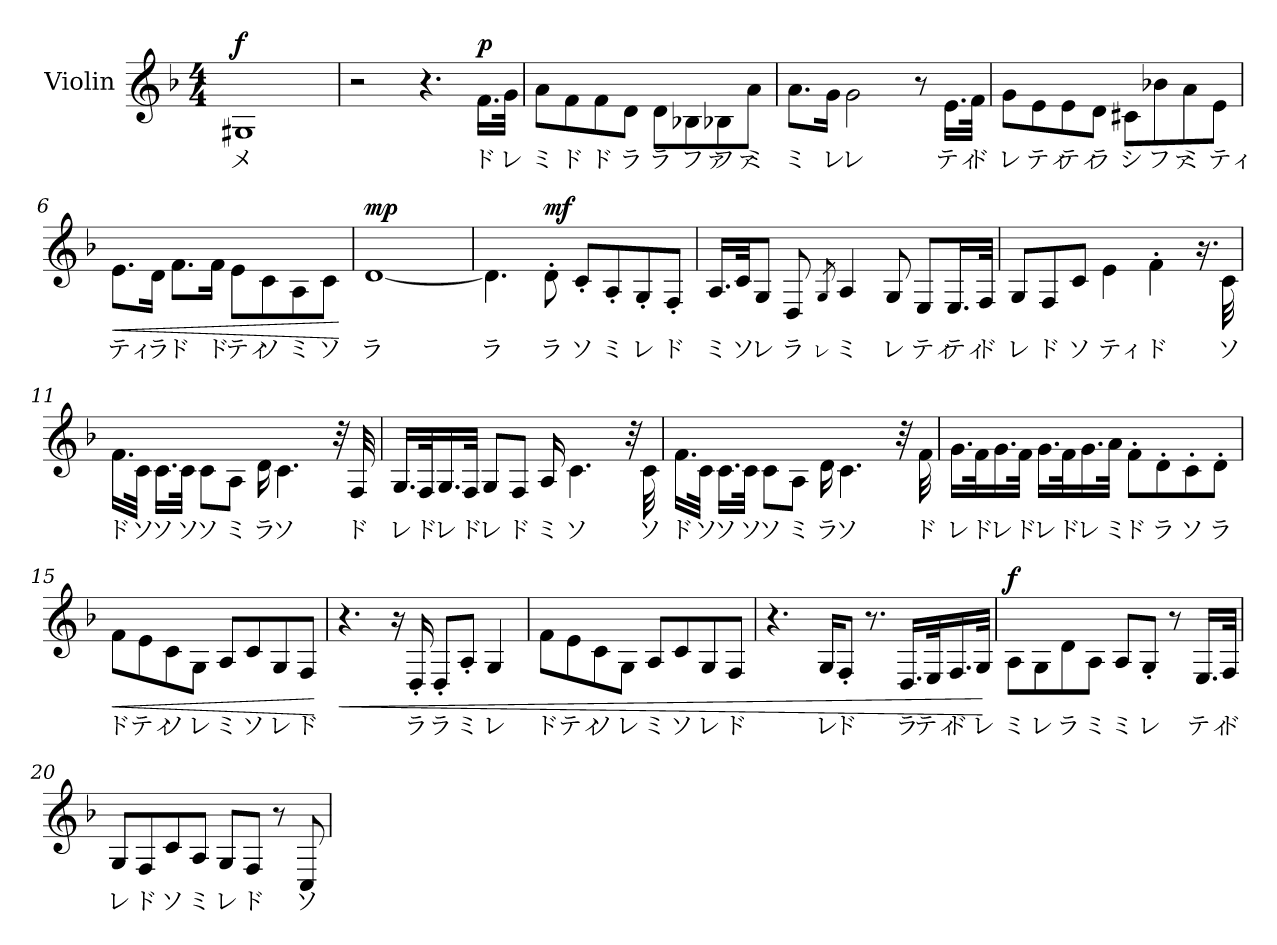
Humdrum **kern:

**kern	**text	**dynam
*part1	*part1	*part1
*staff1	*staff1	*staff1
*I"Violin	*	*
*I'Vln.	*	*
*clefG2	*	*
*k[b-]	*	*
*M4/4	*	*
*MM90	*	*
=1	=1	=1
!	!	!LO:DY:b
1G#X	メ	f
=2	=2	=2
2r	.	.
4.r	.	.
!	!	!LO:DY:b
16.f\LL	ド	p
32g\JJk	レ	.
=3	=3	=3
8a\L	ミ	.
8f\	ド	.
8f\	ド	.
8d\J	ラ	.
8d\L	ラ	.
8B-X\	ファ	.
8B-X\	ファ	.
8a\J	ミ	.
=4	=4	=4
8.a\L	ミ	.
16g\Jk	レ	.
2g\	レ	.
8r	.	.
16.e\LL	ティ	.
32f\JJk	ド	.
=5	=5	=5
8g\L	レ	.
8e\	ティ	.
8e\	ティ	.
8d\J	ラ	.
8c#X\L	シ	.
8b-X\	ファ	.
8a\	ミ	.
8e\J	ティ	.
!!LO:LB:g=z
=6	=6	=6
!	!	!LO:HP:b
8.e\L	ティ	<
16d\Jk	ラ	.
8.f\L	ド	.
16f\Jk	ド	.
8e\L	ティ	.
8c\	ソ	.
8A\	ミ	.
8c\J	ソ	.
.	.	[
=7	=7	=7
!	!	!LO:DY:b
[1d	ラ	mp
=8	=8	=8
4.d\]	ラ	.
!	!	!LO:DY:b
8d'\	ラ	mf
8c'/L	ソ	.
8A'/	ミ	.
8G'/	レ	.
8F'/J	ド	.
=9	=9	=9
16.A/LL	ミ	.
32c/JK	ソ	.
8G/J	レ	.
8D/	ラ	.
8qG/	レ	.
4A/	ミ	.
8G/	レ	.
8E/L	ティ	.
16.E/L	ティ	.
32F/JJk	ド	.
=10	=10	=10
8G/L	レ	.
8F/	ド	.
8c/J	ソ	.
4e\	ティ	.
4f'\	ド	.
16.r	.	.
32c\	ソ	.
!!LO:LB:g=z
=11	=11	=11
16.f\LL	ド	.
32c\JJk	ソ	.
16.c\LL	ソ	.
32c\JJk	ソ	.
8c\L	ソ	.
8A\J	ミ	.
16d\	ラ	.
4.c\	ソ	.
32r	.	.
32F/	ド	.
=12	=12	=12
16.G/LL	レ	.
32F/K	ド	.
16.G/	レ	.
32F/JJk	ド	.
8G/L	レ	.
8F/J	ド	.
16A/	ミ	.
4.c\	ソ	.
32r	.	.
32c\	ソ	.
=13	=13	=13
16.f\LL	ド	.
32c\JJk	ソ	.
16.c\LL	ソ	.
32c\JJk	ソ	.
8c\L	ソ	.
8A\J	ミ	.
16d\	ラ	.
4.c\	ソ	.
32r	.	.
32f\	ド	.
!!LO:LB:g=z
=14	=14	=14
16.g\LL	レ	.
32f\K	ド	.
16.g\	レ	.
32f\JJk	ド	.
16.g\LL	レ	.
32f\K	ド	.
16.g\	レ	.
32a\JJk	ミ	.
8f'\L	ド	.
8d'\	ラ	.
8c'\	ソ	.
8d'\J	ラ	.
=15	=15	=15
!	!	!LO:HP:b
8f\L	ド	<
8e\	ティ	.
8c\	ソ	.
8G\J	レ	.
8A/L	ミ	.
8c/	ソ	.
8G/	レ	.
8F/J	ド	.
.	.	[
=16	=16	=16
!	!	!LO:HP:b
4.r	.	<
16r	.	.
16D'/	ラ	.
8D'/L	ラ	.
8A'/J	ミ	.
4G/	レ	.
=17	=17	=17
8f\L	ド	.
8e\	ティ	.
8c\	ソ	.
8G\J	レ	.
8A/L	ミ	.
8c/	ソ	.
8G/	レ	.
8F/J	ド	.
!!LO:LB:g=z
=18	=18	=18
4.r	.	.
16G/KL	レ	.
8F'/J	ド	.
8.r	.	.
16.D/LL	ラ	.
32E/K	ティ	.
16.F/	ド	.
32G/JJk	レ	.
.	.	[
=19	=19	=19
!	!	!LO:DY:b
8A\L	ミ	f
8G\	レ	.
8d\	ラ	.
8A\J	ミ	.
8A/L	ミ	.
8G'/J	レ	.
8r	.	.
16.E/LL	ティ	.
32F/JJk	ド	.
=20	=20	=20
8G/L	レ	.
8F/	ド	.
8c/	ソ	.
8A/J	ミ	.
8G/L	レ	.
8F/J	ド	.
8r	.	.
8C/	ソ	.
=	=	=
*-	*-	*-
